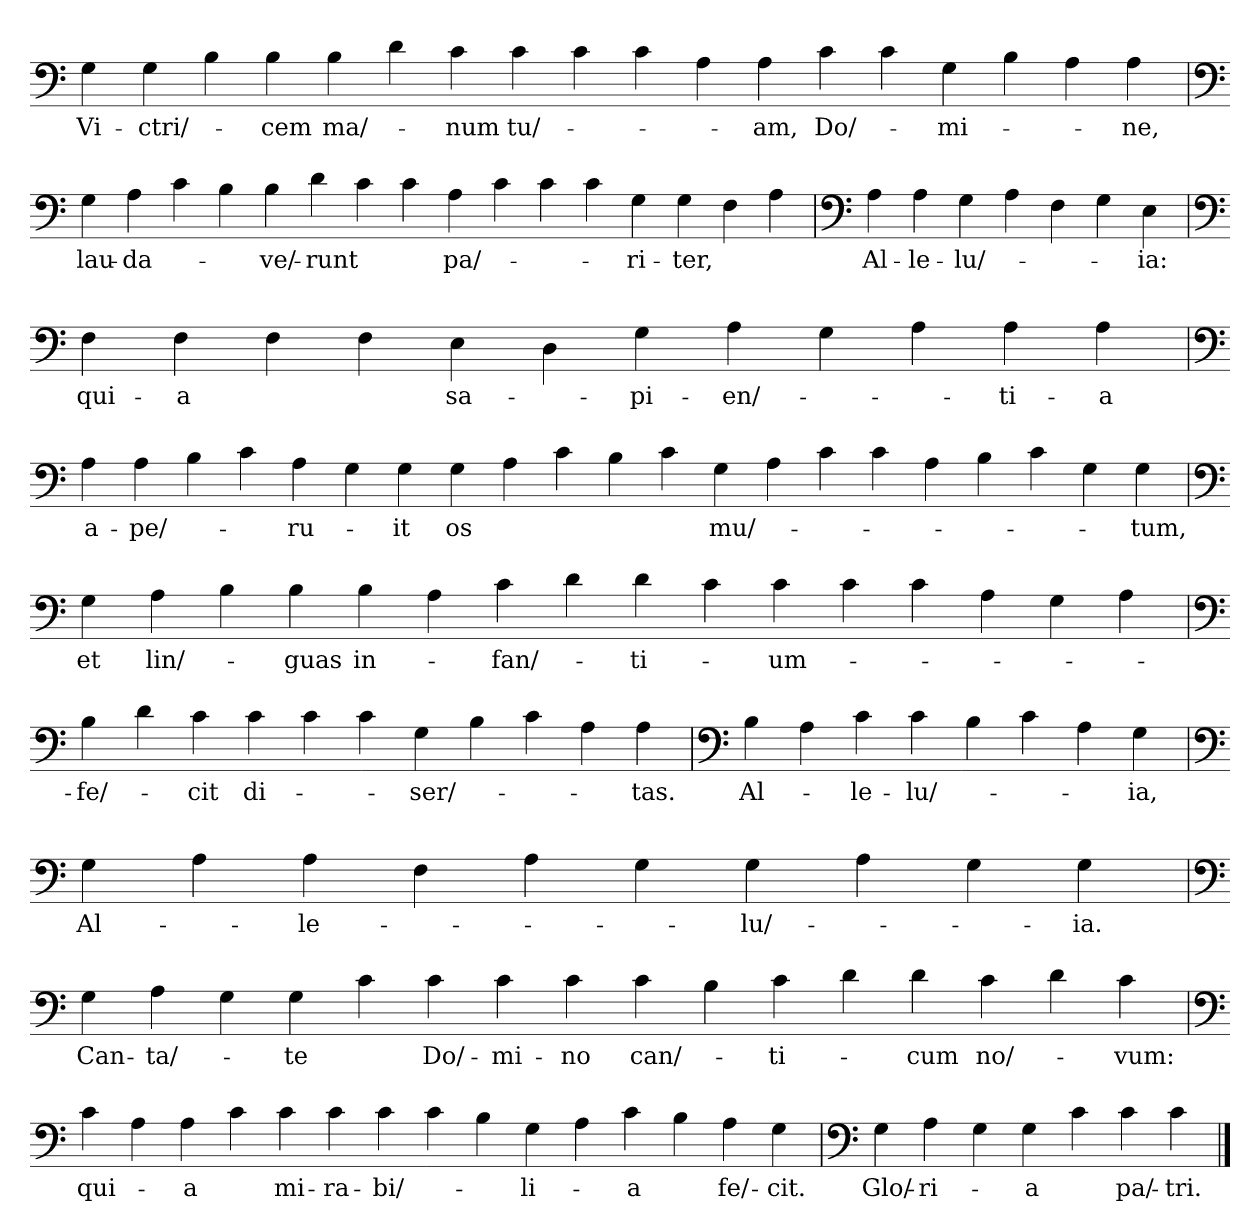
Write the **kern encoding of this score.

**kern	**text
*part1	*part1
*staff1	*staff1
*clefF4	*
=	=
4G	Vi-
4G	-ctri/-
4B	.
4B	-cem
4B	ma/-
4d	.
4c	-num
4c	tu/-
4c	.
4c	.
4A	.
4A	-am,
4c	Do/-
4c	.
4G	-mi-
4B	.
4A	.
4A	-ne,
='	='
*clefF4	*
4G	lau-
4A	-da-
4c	.
4B	.
4B	-ve/-
4d	-runt
4c	.
4c	.
4A	pa/-
4c	.
4c	.
4c	.
4G	-ri-
4G	-ter,
4F	.
4A	.
=`	=`
*clefF4	*
4A	Al-
4A	-le-
4G	-lu/-
4A	.
4F	.
4G	.
4E	-ia:
='	='
*clefF4	*
4F	qui-
4F	-a
4F	.
4F	.
4E	sa-
4D	.
4G	-pi-
4A	-en/-
4G	.
4A	.
4A	-ti-
4A	-a
=`	=`
*clefF4	*
4A	a-
4A	-pe/-
4B	.
4c	.
4A	-ru-
4G	.
4G	-it
4G	os
4A	.
4c	.
4B	.
4c	.
4G	mu/-
4A	.
4c	.
4c	.
4A	.
4B	.
4c	.
4G	.
4G	-tum,
='	='
*clefF4	*
4G	et
4A	lin/-
4B	.
4B	-guas
4B	in-
4A	.
4c	-fan/-
4d	.
4d	-ti-
4c	.
4c	-um-
4c	.
4c	.
4A	.
4G	.
4A	.
=`	=`
*clefF4	*
4B	-fe/-
4d	.
4c	-cit
4c	di-
4c	.
4c	.
4G	-ser/-
4B	.
4c	.
4A	.
4A	-tas.
='	='
*clefF4	*
4B	Al-
4A	.
4c	-le-
4c	-lu/-
4B	.
4c	.
4A	.
4G	-ia,
=`	=`
*clefF4	*
4G	Al-
4A	.
4A	-le-
4F	.
4A	.
4G	.
4G	-lu/-
4A	.
4G	.
4G	-ia.
=	=
*clefF4	*
4G	Can-
4A	-ta/-
4G	.
4G	-te
4c	.
4c	Do/-
4c	-mi-
4c	-no
4c	can/-
4B	.
4c	-ti-
4d	.
4d	-cum
4c	no/-
4d	.
4c	-vum:
='	='
*clefF4	*
4c	qui-
4A	.
4A	-a
4c	.
4c	mi-
4c	-ra-
4c	-bi/-
4c	.
4B	.
4G	-li-
4A	.
4c	-a
4B	.
4A	fe/-
4G	-cit.
=	=
*clefF4	*
4G	Glo/-
4A	-ri-
4G	.
4G	-a
4c	.
4c	pa/-
4c	-tri.
==	==
*-	*-
